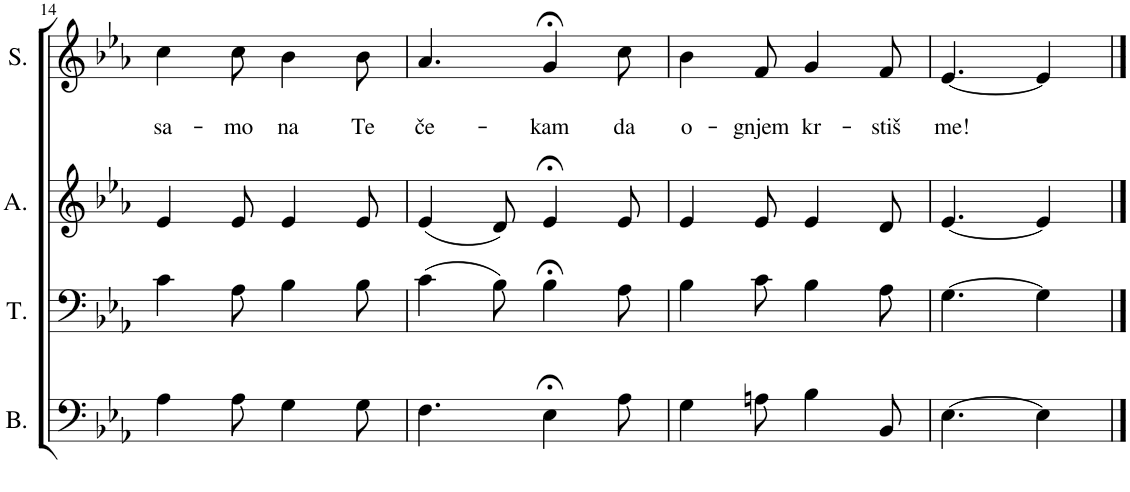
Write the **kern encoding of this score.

**kern	**kern	**kern	**kern	**text	**text
*part4	*part3	*part2	*part1	*part1	*part1
*staff4	*staff3	*staff2	*staff1	*staff1	*staff1
*I"Bass	*I"Tenor	*I"Alto	*I"Soprano	*	*
*I'B.	*I'T.	*I'A.	*I'S.	*	*
!!LO:PB:g=z
*clefF4	*clefF4	*clefG2	*clefG2	*	*
*k[b-e-a-]	*k[b-e-a-]	*k[b-e-a-]	*k[b-e-a-]	*	*
*M6/8	*M6/8	*M6/8	*M6/8	*	*
=14	=14	=14	=14	=14	=14
!	!	!	!	!	!LO:LY:b
4A-\	4c\	4e-/	4cc\	.	sa-
!	!	!	!	!	!LO:LY:b
8A-\	8A-\	8e-/	8cc\	.	-mo
!	!	!	!	!	!LO:LY:b
4G\	4B-\	4e-/	4b-\	.	na
!	!	!	!	!	!LO:LY:b
8G\	8B-\	8e-/	8b-\	.	Te
=15	=15	=15	=15	=15	=15
!	!	!	!	!	!LO:LY:b
4.F\	(4c\	(4e-/	4.a-/	.	če-
.	8B-\)	8d/)	.	.	.
!	!	!	!	!	!LO:LY:b
4E-;<\	4B-;<\	4e-;</	4g;</	.	-kam
!	!	!	!	!	!LO:LY:b
8A-\	8A-\	8e-/	8cc\	.	da
=16	=16	=16	=16	=16	=16
!	!	!	!	!	!LO:LY:b
4G\	4B-\	4e-/	4b-\	.	o-
!	!	!	!	!	!LO:LY:b
8An\	8c\	8e-/	8f/	.	-gnjem
!	!	!	!	!	!LO:LY:b
4B-\	4B-\	4e-/	4g/	.	kr-
!	!	!	!	!	!LO:LY:b
8BB-/	8A-\	8d/	8f/	.	-stiš
=17	=17	=17	=17	=17	=17
!	!	!	!	!	!LO:LY:b
[4.E-\	[4.G\	[4.e-/	[4.e-/	.	me!
4E-\]	4G\]	4e-/]	4e-/]	.	.
==	==	==	==	==	==
*-	*-	*-	*-	*-	*-
